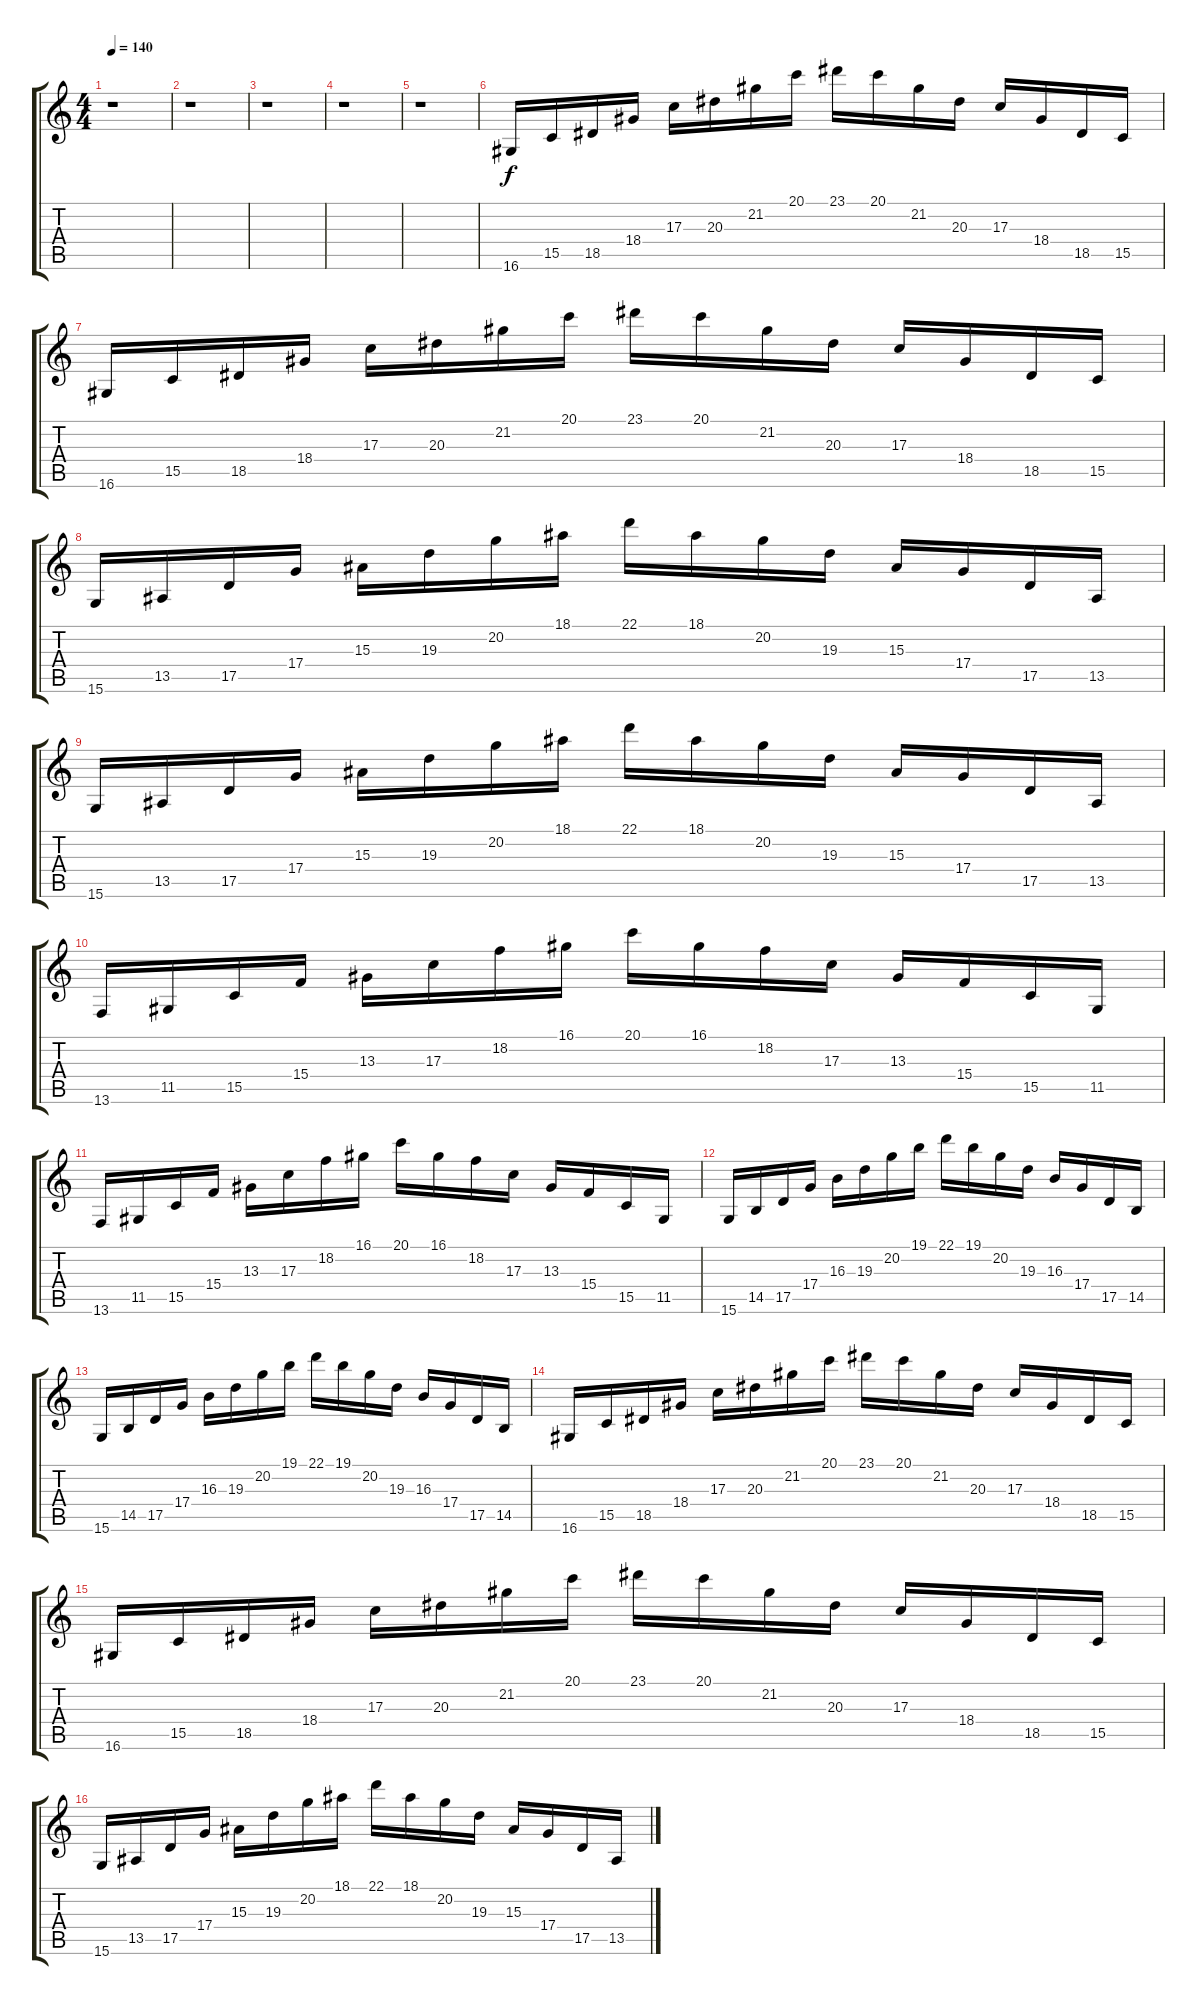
\track "" {instrument orchestralharp}
\staff {score tabs}
\tuning (E4 B3 G3 D3 A2 E2) {hide}
\ts (4 4)
\tempo 140
\clef g2
\ks c
r.1{dy f} |
r.1 |
r.1 |
r.1 |
r.1 |
16.6.16 15.5.16 18.5.16 18.4.16 17.3.16 20.3.16 21.2.16 20.1.16 23.1.16 20.1.16 21.2.16 20.3.16 17.3.16 18.4.16 18.5.16 15.5.16 |
16.6.16 15.5.16 18.5.16 18.4.16 17.3.16 20.3.16 21.2.16 20.1.16 23.1.16 20.1.16 21.2.16 20.3.16 17.3.16 18.4.16 18.5.16 15.5.16 |
15.6.16 13.5.16 17.5.16 17.4.16 15.3.16 19.3.16 20.2.16 18.1.16 22.1.16 18.1.16 20.2.16 19.3.16 15.3.16 17.4.16 17.5.16 13.5.16 |
15.6.16 13.5.16 17.5.16 17.4.16 15.3.16 19.3.16 20.2.16 18.1.16 22.1.16 18.1.16 20.2.16 19.3.16 15.3.16 17.4.16 17.5.16 13.5.16 |
13.6.16 11.5.16 15.5.16 15.4.16 13.3.16 17.3.16 18.2.16 16.1.16 20.1.16 16.1.16 18.2.16 17.3.16 13.3.16 15.4.16 15.5.16 11.5.16 |
13.6.16 11.5.16 15.5.16 15.4.16 13.3.16 17.3.16 18.2.16 16.1.16 20.1.16 16.1.16 18.2.16 17.3.16 13.3.16 15.4.16 15.5.16 11.5.16 |
15.6.16 14.5.16 17.5.16 17.4.16 16.3.16 19.3.16 20.2.16 19.1.16 22.1.16 19.1.16 20.2.16 19.3.16 16.3.16 17.4.16 17.5.16 14.5.16 |
15.6.16 14.5.16 17.5.16 17.4.16 16.3.16 19.3.16 20.2.16 19.1.16 22.1.16 19.1.16 20.2.16 19.3.16 16.3.16 17.4.16 17.5.16 14.5.16 |
16.6.16 15.5.16 18.5.16 18.4.16 17.3.16 20.3.16 21.2.16 20.1.16 23.1.16 20.1.16 21.2.16 20.3.16 17.3.16 18.4.16 18.5.16 15.5.16 |
16.6.16 15.5.16 18.5.16 18.4.16 17.3.16 20.3.16 21.2.16 20.1.16 23.1.16 20.1.16 21.2.16 20.3.16 17.3.16 18.4.16 18.5.16 15.5.16 |
15.6.16 13.5.16 17.5.16 17.4.16 15.3.16 19.3.16 20.2.16 18.1.16 22.1.16 18.1.16 20.2.16 19.3.16 15.3.16 17.4.16 17.5.16 13.5.16
